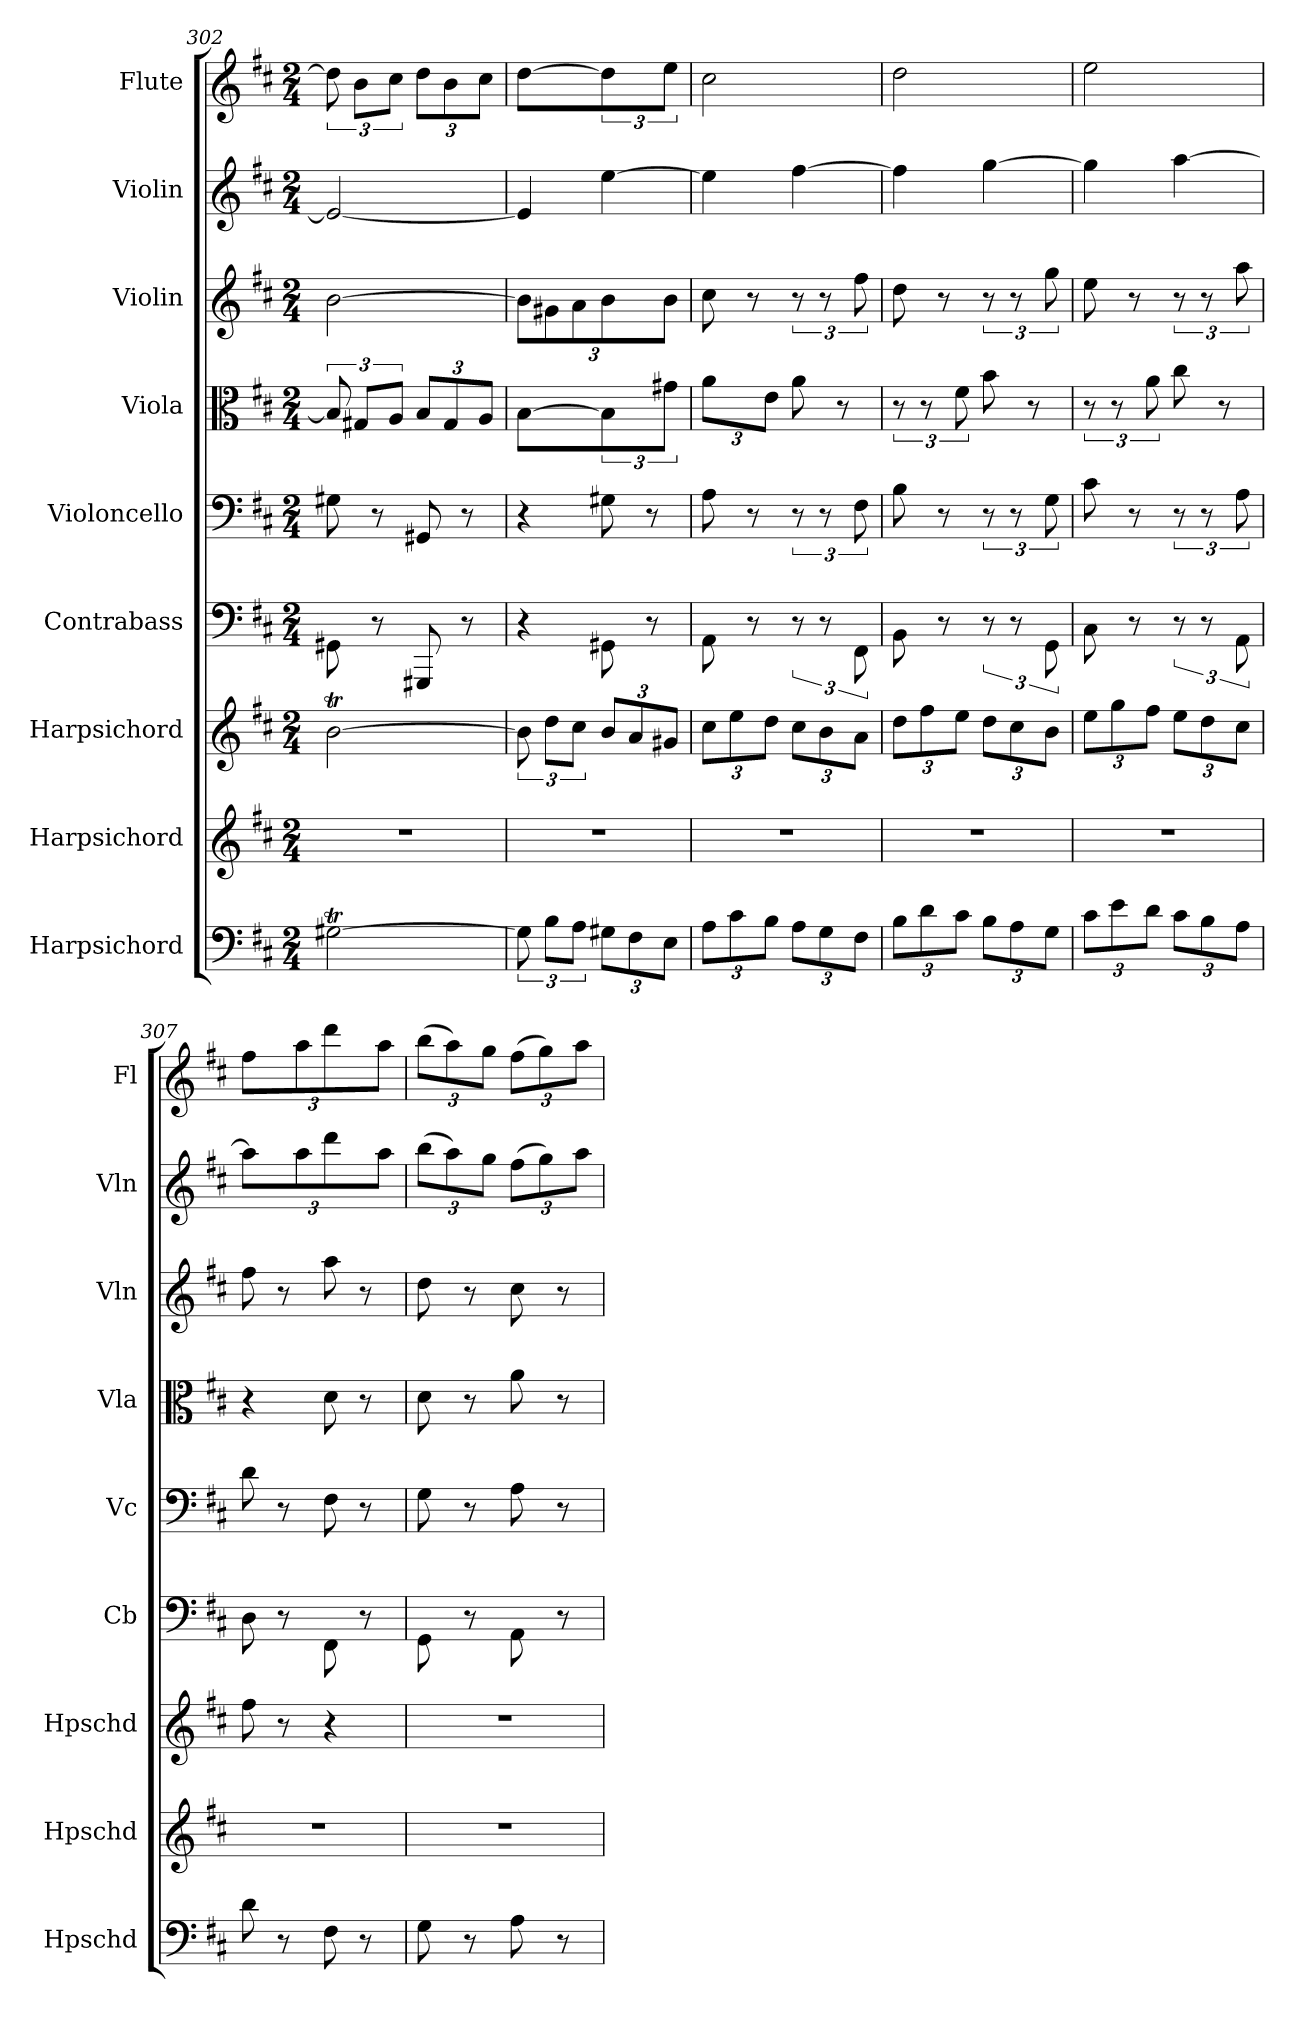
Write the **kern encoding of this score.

**kern	**kern	**kern	**kern	**kern	**kern	**kern	**kern	**kern
*part9	*part8	*part7	*part6	*part5	*part4	*part3	*part2	*part1
*staff9	*staff8	*staff7	*staff6	*staff5	*staff4	*staff3	*staff2	*staff1
*I"Harpsichord	*I"Harpsichord	*I"Harpsichord	*I"Contrabass	*I"Violoncello	*I"Viola	*I"Violin	*I"Violin	*I"Flute
*I'Hpschd	*I'Hpschd	*I'Hpschd	*I'Cb	*I'Vc	*I'Vla	*I'Vln	*I'Vln	*I'Fl
*clefF4	*clefG2	*clefG2	*clefF4	*clefF4	*clefC3	*clefG2	*clefG2	*clefG2
*k[f#c#]	*k[f#c#]	*k[f#c#]	*k[f#c#]	*k[f#c#]	*k[f#c#]	*k[f#c#]	*k[f#c#]	*k[f#c#]
*D:	*D:	*D:	*D:	*D:	*D:	*D:	*D:	*D:
*M2/4	*M2/4	*M2/4	*M2/4	*M2/4	*M2/4	*M2/4	*M2/4	*M2/4
=302	=302	=302	=302	=302	=302	=302	=302	=302
[2G#Xt\	2r	[2bT\	8GG#X\	8G#X\	12B/]	[2b\	2e/_	12dd\]
.	.	.	.	.	12G#X/L	.	.	12b\L
.	.	.	8r	8r	.	.	.	.
.	.	.	.	.	12A/J	.	.	12cc#\J
.	.	.	8GGG#X/	8GG#X/	12B/L	.	.	12dd\L
.	.	.	.	.	12G#/	.	.	12b\
.	.	.	8r	8r	.	.	.	.
.	.	.	.	.	12A/J	.	.	12cc#\J
=303	=303	=303	=303	=303	=303	=303	=303	=303
12G#\]	2r	12b\]	4r	4r	[4B/	12b\]	4e/]	[4dd\
12B\L	.	12dd\L	.	.	.	12g#X/L	.	.
12A\J	.	12cc#\J	.	.	.	12a/J	.	.
12G#X\L	.	12b/L	8GG#X\	8G#X\	6B\]	6b\	[4ee\	6dd\]
12F#\	.	12a/	.	.	.	.	.	.
.	.	.	8r	8r	.	.	.	.
12E\J	.	12g#X/J	.	.	12g#X\J	12b\J	.	12ee\J
=304	=304	=304	=304	=304	=304	=304	=304	=304
12A\L	2r	12cc#\L	8AA\	8A\	6a\	8cc#\	4ee\]	2cc#\
12c#\	.	12ee\	.	.	.	.	.	.
.	.	.	8r	8r	.	8r	.	.
12B\J	.	12dd\J	.	.	12e\J	.	.	.
12A\L	.	12cc#\L	12r	12r	8a\	12r	[4ff#\	.
12G\	.	12b\	12r	12r	.	12r	.	.
.	.	.	.	.	8r	.	.	.
12F#\J	.	12a\J	12FF#\	12F#\	.	12ff#\	.	.
=305	=305	=305	=305	=305	=305	=305	=305	=305
12B\L	2r	12dd\L	8BB\	8B\	12r	8dd\	4ff#\]	2dd\
12d\	.	12ff#\	.	.	12r	.	.	.
.	.	.	8r	8r	.	8r	.	.
12c#\J	.	12ee\J	.	.	12f#\	.	.	.
12B\L	.	12dd\L	12r	12r	8b\	12r	[4gg\	.
12A\	.	12cc#\	12r	12r	.	12r	.	.
.	.	.	.	.	8r	.	.	.
12G\J	.	12b\J	12GG\	12G\	.	12gg\	.	.
=306	=306	=306	=306	=306	=306	=306	=306	=306
12c#\L	2r	12ee\L	8C#\	8c#\	12r	8ee\	4gg\]	2ee\
12e\	.	12gg\	.	.	12r	.	.	.
.	.	.	8r	8r	.	8r	.	.
12d\J	.	12ff#\J	.	.	12a\	.	.	.
12c#\L	.	12ee\L	12r	12r	8cc#\	12r	[4aa\	.
12B\	.	12dd\	12r	12r	.	12r	.	.
.	.	.	.	.	8r	.	.	.
12A\J	.	12cc#\J	12AA\	12A\	.	12aa\	.	.
=307	=307	=307	=307	=307	=307	=307	=307	=307
8d\	2r	8ff#\	8D\	8d\	4r	8ff#\	6aa\]	6ff#\
8r	.	8r	8r	8r	.	8r	.	.
.	.	.	.	.	.	.	12aa\	12aa\
8F#\	.	4r	8FF#\	8F#\	8d\	8aa\	6ddd\	6ddd\
8r	.	.	8r	8r	8r	8r	.	.
.	.	.	.	.	.	.	12aa\J	12aa\J
=308	=308	=308	=308	=308	=308	=308	=308	=308
8G\	2r	2r	8GG\	8G\	8d\	8dd\	(12bb\L	(12bb\L
.	.	.	.	.	.	.	12aa\)	12aa\)
8r	.	.	8r	8r	8r	8r	.	.
.	.	.	.	.	.	.	12gg\J	12gg\J
8A\	.	.	8AA\	8A\	8a\	8cc#\	(12ff#\L	(12ff#\L
.	.	.	.	.	.	.	12gg\)	12gg\)
8r	.	.	8r	8r	8r	8r	.	.
.	.	.	.	.	.	.	12aa\J	12aa\J
=	=	=	=	=	=	=	=	=
*-	*-	*-	*-	*-	*-	*-	*-	*-
